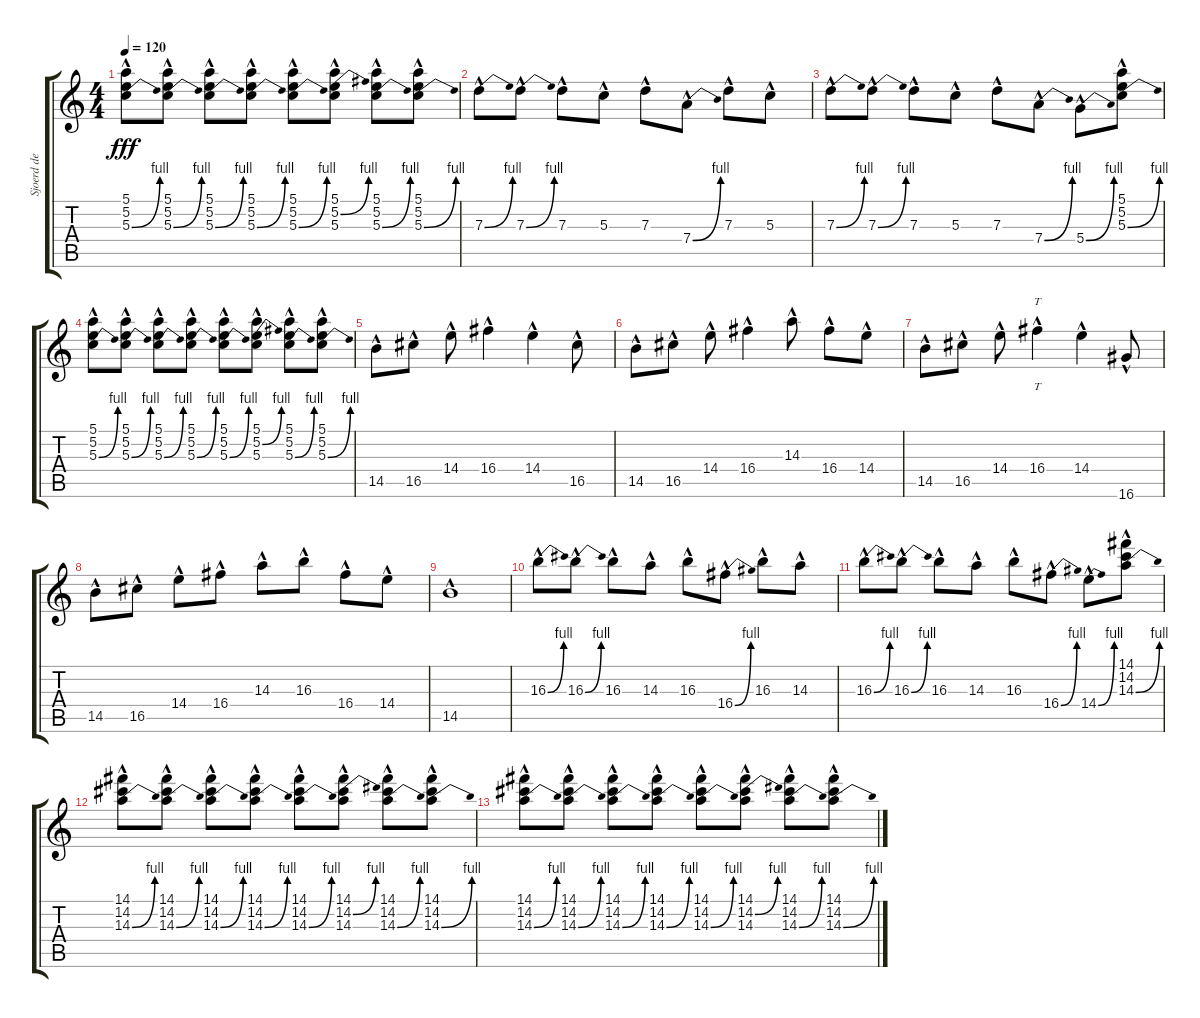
\track ("Sjoerd de Nooijer" "Sjoerd de ") {instrument distortionguitar}
\staff {score tabs}
\tuning (E4 B3 G3 D3 A2 E2) {hide}
\ts (4 4)
\tempo 120
\clef g2
\ks c
(5.1{hac} 5.2{hac} 5.3{be (bend 0 0 60 4) hac}).8{dy fff} (5.1{hac} 5.2{hac} 5.3{be (bend 0 0 60 4) hac}).8 (5.1{hac} 5.2{hac} 5.3{be (bend 0 0 60 4) hac}).8 (5.1{hac} 5.2{hac} 5.3{be (bend 0 0 60 4) hac}).8 (5.1{hac} 5.2{hac} 5.3{be (bend 0 0 60 4) hac}).8 (5.1{hac} 5.2{be (bend 0 0 60 4) hac} 5.3{hac}).8 (5.1{hac} 5.2{hac} 5.3{be (bend 0 0 60 4) hac}).8 (5.1{hac} 5.2{hac} 5.3{be (bend 0 0 60 4) hac}).8 |
7.3{be (bend 0 0 60 4) hac}.8 7.3{be (bend 0 0 60 4) hac}.8 7.3{hac}.8 5.3{hac}.8 7.3{hac}.8 7.4{be (bend 0 0 60 4) hac}.8 7.3{hac}.8 5.3{hac}.8 |
7.3{be (bend 0 0 60 4) hac}.8 7.3{be (bend 0 0 60 4) hac}.8 7.3{hac}.8 5.3{hac}.8 7.3{hac}.8 7.4{be (bend 0 0 60 4) hac}.8 5.4{be (bend 0 0 60 4) hac}.8 (5.1{hac} 5.2{hac} 5.3{be (bend 0 0 60 4) hac}).8 |
(5.1{hac} 5.2{hac} 5.3{be (bend 0 0 60 4) hac}).8 (5.1{hac} 5.2{hac} 5.3{be (bend 0 0 60 4) hac}).8 (5.1{hac} 5.2{hac} 5.3{be (bend 0 0 60 4) hac}).8 (5.1{hac} 5.2{hac} 5.3{be (bend 0 0 60 4) hac}).8 (5.1{hac} 5.2{hac} 5.3{be (bend 0 0 60 4) hac}).8 (5.1{hac} 5.2{be (bend 0 0 60 4) hac} 5.3{hac}).8 (5.1{hac} 5.2{hac} 5.3{be (bend 0 0 60 4) hac}).8 (5.1{hac} 5.2{hac} 5.3{be (bend 0 0 60 4) hac}).8 |
14.5{hac}.8 16.5{hac}.8 14.4{hac}.8 16.4{hac}.4 14.4{hac}.4 16.5{hac}.8 |
14.5{hac}.8 16.5{hac}.8 14.4{hac}.8 16.4{hac}.4 14.3{hac}.8 16.4{hac}.8 14.4{hac}.8 |
14.5{hac}.8 16.5{hac}.8 14.4{hac}.8 16.4{hac}.4{tt} 14.4{hac}.4 16.6{hac}.8 |
14.5{hac}.8 16.5{hac}.8 14.4{hac}.8 16.4{hac}.8 14.3{hac}.8 16.3{hac}.8 16.4{hac}.8 14.4{hac}.8 |
14.5{hac}.1 |
16.3{be (bend 0 0 60 4) hac}.8 16.3{be (bend 0 0 60 4) hac}.8 16.3{hac}.8 14.3{hac}.8 16.3{hac}.8 16.4{be (bend 0 0 60 4) hac}.8 16.3{hac}.8 14.3{hac}.8 |
16.3{be (bend 0 0 60 4) hac}.8 16.3{be (bend 0 0 60 4) hac}.8 16.3{hac}.8 14.3{hac}.8 16.3{hac}.8 16.4{be (bend 0 0 60 4) hac}.8 14.4{be (bend 0 0 60 4) hac}.8 (14.1{hac} 14.2{hac} 14.3{be (bend 0 0 60 4) hac}).8 |
(14.1{hac} 14.2{hac} 14.3{be (bend 0 0 60 4) hac}).8 (14.1{hac} 14.2{hac} 14.3{be (bend 0 0 60 4) hac}).8 (14.1{hac} 14.2{hac} 14.3{be (bend 0 0 60 4) hac}).8 (14.1{hac} 14.2{hac} 14.3{be (bend 0 0 60 4) hac}).8 (14.1{hac} 14.2{hac} 14.3{be (bend 0 0 60 4) hac}).8 (14.1{hac} 14.2{be (bend 0 0 60 4) hac} 14.3{hac}).8 (14.1{hac} 14.2{hac} 14.3{be (bend 0 0 60 4) hac}).8 (14.1{hac} 14.2{hac} 14.3{be (bend 0 0 60 4) hac}).8 |
(14.1{hac} 14.2{hac} 14.3{be (bend 0 0 60 4) hac}).8 (14.1{hac} 14.2{hac} 14.3{be (bend 0 0 60 4) hac}).8 (14.1{hac} 14.2{hac} 14.3{be (bend 0 0 60 4) hac}).8 (14.1{hac} 14.2{hac} 14.3{be (bend 0 0 60 4) hac}).8 (14.1{hac} 14.2{hac} 14.3{be (bend 0 0 60 4) hac}).8 (14.1{hac} 14.2{be (bend 0 0 60 4) hac} 14.3{hac}).8 (14.1{hac} 14.2{hac} 14.3{be (bend 0 0 60 4) hac}).8 (14.1{hac} 14.2{hac} 14.3{be (bend 0 0 60 4) hac}).8
